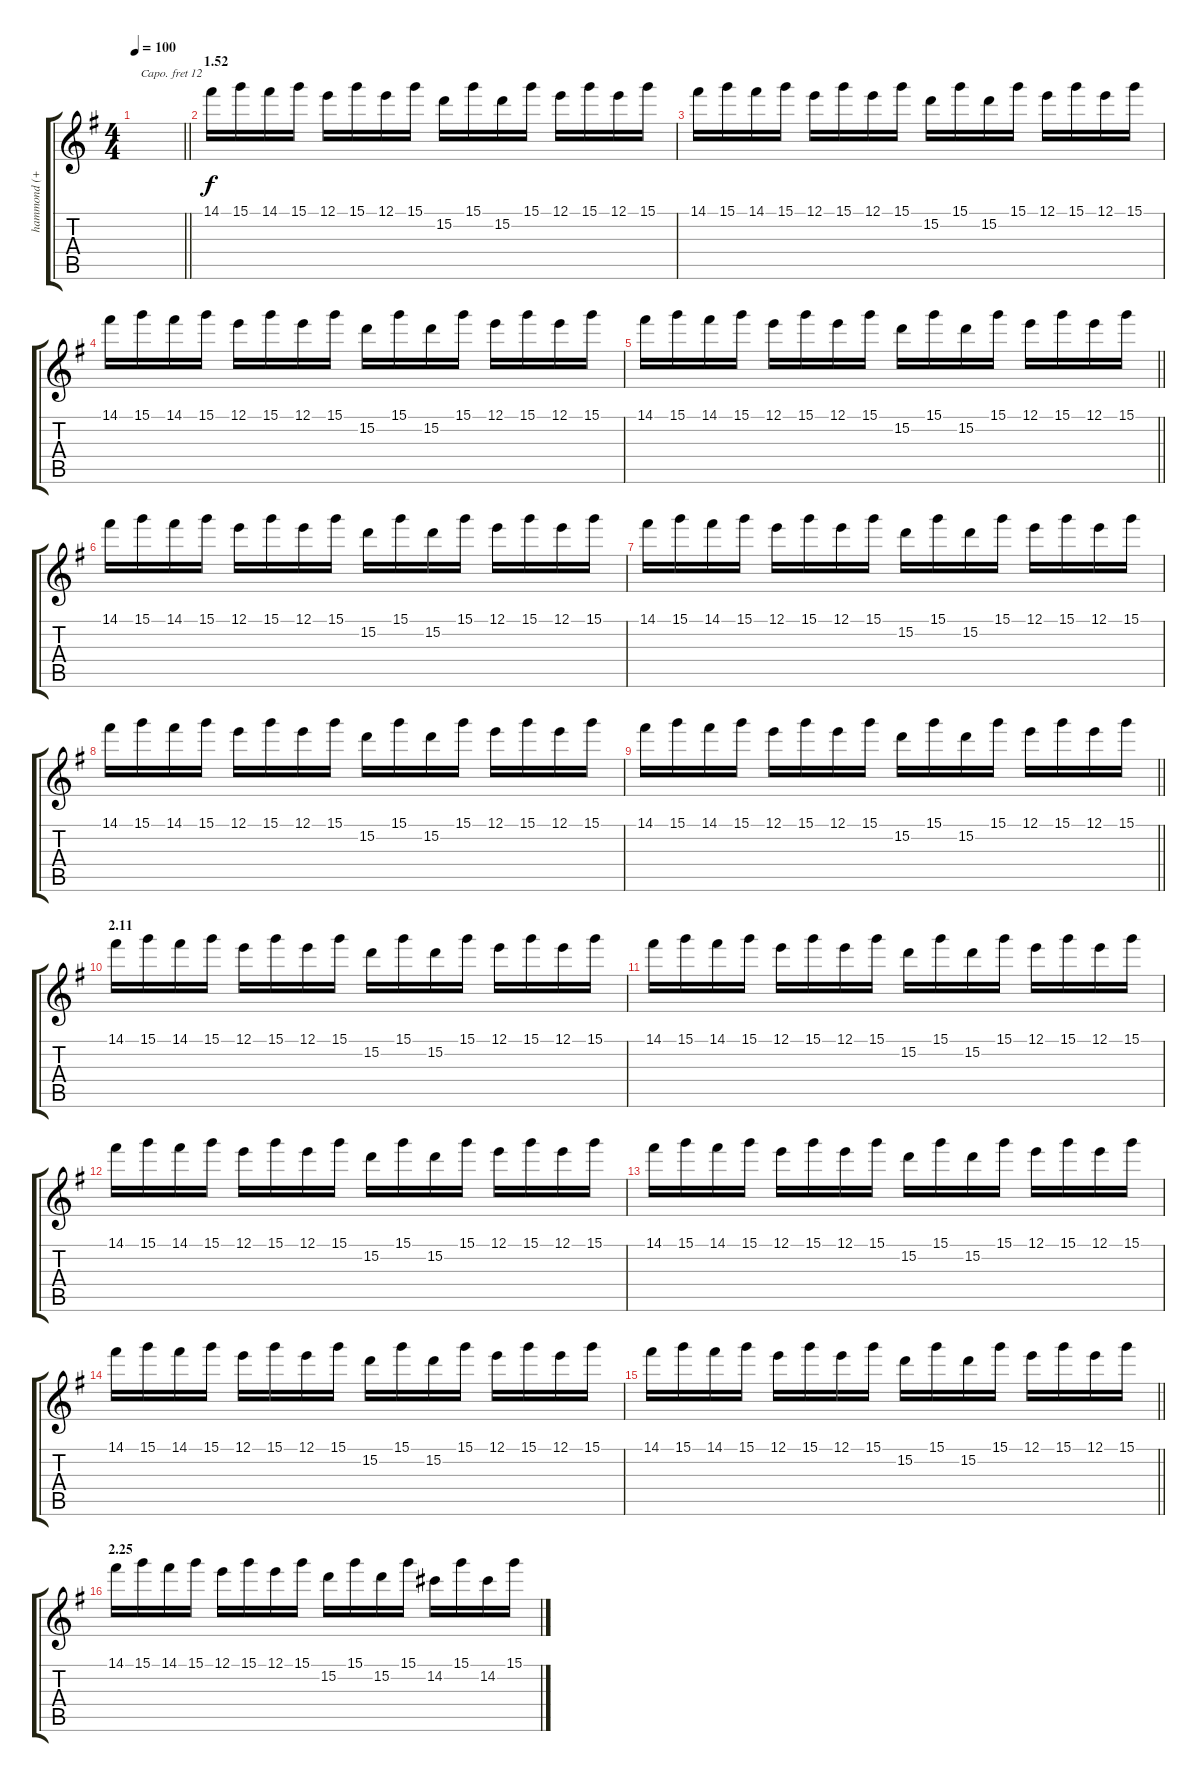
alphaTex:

\track ("hammond (+12)" "hammond (+") {instrument drawbarorgan}
\staff {score tabs}
\capo 12
\tuning (E4 B3 G3 D3 A2 E2) {hide}
\ts (4 4)
\tempo 100
\clef g2
\barLineRight lightlight
\ks g
|
\section ("" "1.52")
14.1.16 15.1.16 14.1.16 15.1.16 12.1.16 15.1.16 12.1.16 15.1.16 15.2.16 15.1.16 15.2.16 15.1.16 12.1.16 15.1.16 12.1.16 15.1.16 |
14.1.16 15.1.16 14.1.16 15.1.16 12.1.16 15.1.16 12.1.16 15.1.16 15.2.16 15.1.16 15.2.16 15.1.16 12.1.16 15.1.16 12.1.16 15.1.16 |
14.1.16 15.1.16 14.1.16 15.1.16 12.1.16 15.1.16 12.1.16 15.1.16 15.2.16 15.1.16 15.2.16 15.1.16 12.1.16 15.1.16 12.1.16 15.1.16 |
\barLineRight lightlight
14.1.16 15.1.16 14.1.16 15.1.16 12.1.16 15.1.16 12.1.16 15.1.16 15.2.16 15.1.16 15.2.16 15.1.16 12.1.16 15.1.16 12.1.16 15.1.16 |
14.1.16 15.1.16 14.1.16 15.1.16 12.1.16 15.1.16 12.1.16 15.1.16 15.2.16 15.1.16 15.2.16 15.1.16 12.1.16 15.1.16 12.1.16 15.1.16 |
14.1.16 15.1.16 14.1.16 15.1.16 12.1.16 15.1.16 12.1.16 15.1.16 15.2.16 15.1.16 15.2.16 15.1.16 12.1.16 15.1.16 12.1.16 15.1.16 |
14.1.16 15.1.16 14.1.16 15.1.16 12.1.16 15.1.16 12.1.16 15.1.16 15.2.16 15.1.16 15.2.16 15.1.16 12.1.16 15.1.16 12.1.16 15.1.16 |
\barLineRight lightlight
14.1.16 15.1.16 14.1.16 15.1.16 12.1.16 15.1.16 12.1.16 15.1.16 15.2.16 15.1.16 15.2.16 15.1.16 12.1.16 15.1.16 12.1.16 15.1.16 |
\section ("" "2.11")
14.1.16 15.1.16 14.1.16 15.1.16 12.1.16 15.1.16 12.1.16 15.1.16 15.2.16 15.1.16 15.2.16 15.1.16 12.1.16 15.1.16 12.1.16 15.1.16 |
14.1.16 15.1.16 14.1.16 15.1.16 12.1.16 15.1.16 12.1.16 15.1.16 15.2.16 15.1.16 15.2.16 15.1.16 12.1.16 15.1.16 12.1.16 15.1.16 |
14.1.16 15.1.16 14.1.16 15.1.16 12.1.16 15.1.16 12.1.16 15.1.16 15.2.16 15.1.16 15.2.16 15.1.16 12.1.16 15.1.16 12.1.16 15.1.16 |
14.1.16 15.1.16 14.1.16 15.1.16 12.1.16 15.1.16 12.1.16 15.1.16 15.2.16 15.1.16 15.2.16 15.1.16 12.1.16 15.1.16 12.1.16 15.1.16 |
14.1.16 15.1.16 14.1.16 15.1.16 12.1.16 15.1.16 12.1.16 15.1.16 15.2.16 15.1.16 15.2.16 15.1.16 12.1.16 15.1.16 12.1.16 15.1.16 |
\barLineRight lightlight
14.1.16 15.1.16 14.1.16 15.1.16 12.1.16 15.1.16 12.1.16 15.1.16 15.2.16 15.1.16 15.2.16 15.1.16 12.1.16 15.1.16 12.1.16 15.1.16 |
\section ("" "2.25")
14.1.16 15.1.16 14.1.16 15.1.16 12.1.16 15.1.16 12.1.16 15.1.16 15.2.16 15.1.16 15.2.16 15.1.16 14.2.16 15.1.16 14.2.16 15.1.16
